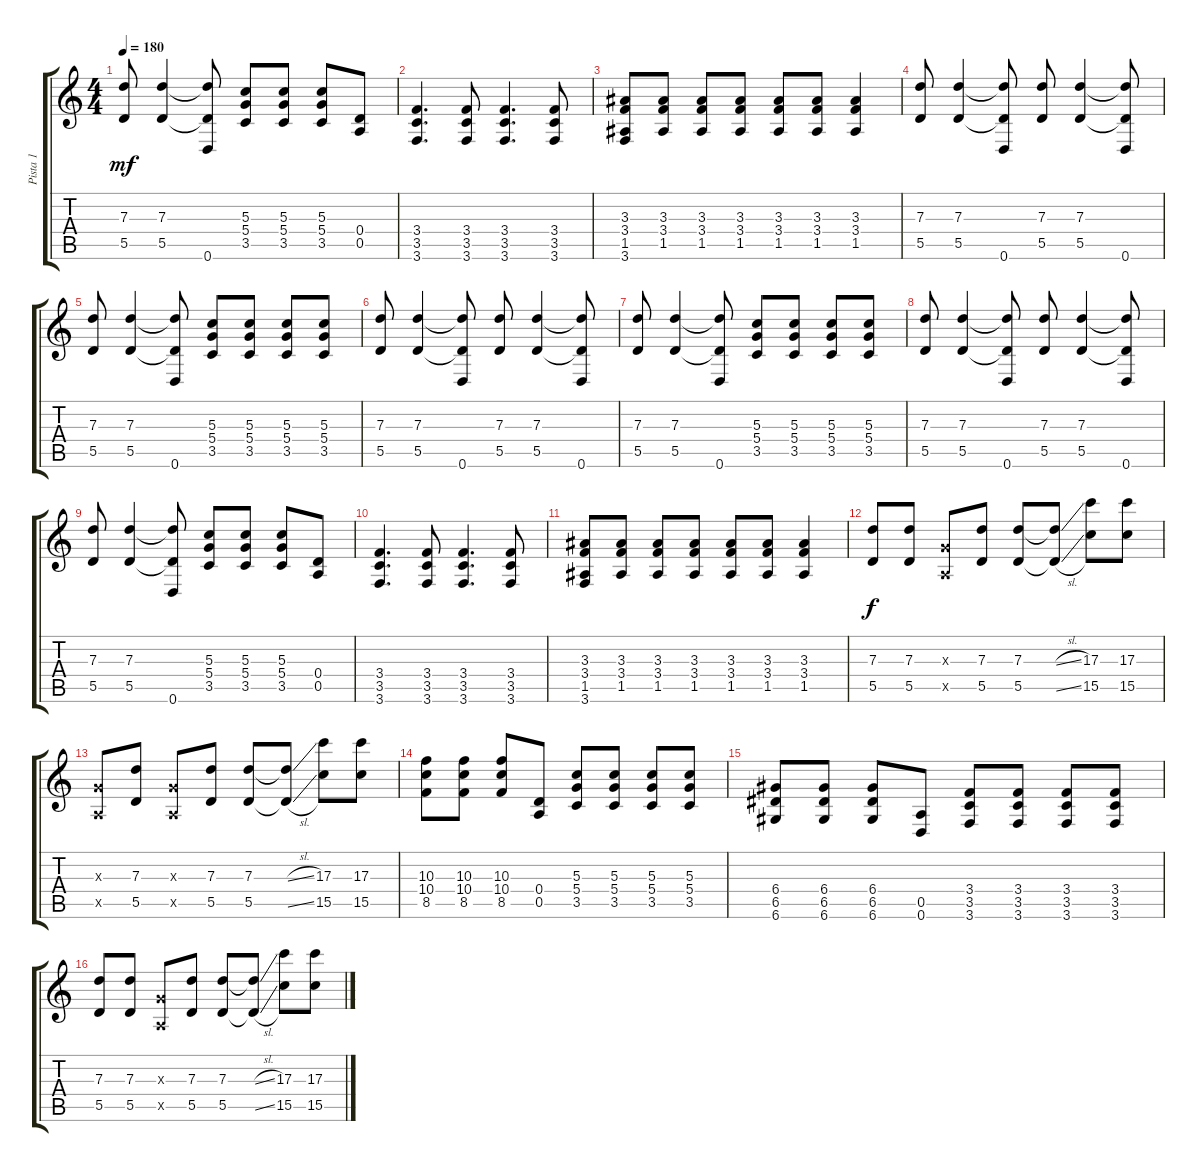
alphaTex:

\track ("Pista 1" "Pista 1") {instrument distortionguitar}
\staff {score tabs}
\tuning (E4 B3 G3 D3 A2 D2) {hide}
\ts (4 4)
\tempo 180
\clef g2
\ks c
(7.3 5.5).8{dy mf} (7.3 5.5).4 (7.3{t} 5.5{t} 0.6).8 (5.3 5.4 3.5).8 (5.3 5.4 3.5).8 (5.3 5.4 3.5).8 (0.4 0.5).8 |
(3.4 3.5 3.6).4{d} (3.4 3.5 3.6).8 (3.4 3.5 3.6).4{d} (3.4 3.5 3.6).8 |
(3.3 3.4 1.5 3.6).8 (3.3 3.4 1.5).8 (3.3 3.4 1.5).8 (3.3 3.4 1.5).8 (3.3 3.4 1.5).8 (3.3 3.4 1.5).8 (3.3 3.4 1.5).4 |
(7.3 5.5).8 (7.3 5.5).4 (7.3{t} 5.5{t} 0.6).8 (7.3 5.5).8 (7.3 5.5).4 (7.3{t} 5.5{t} 0.6).8 |
(7.3 5.5).8 (7.3 5.5).4 (7.3{t} 5.5{t} 0.6).8 (5.3 5.4 3.5).8 (5.3 5.4 3.5).8 (5.3 5.4 3.5).8 (5.3 5.4 3.5).8 |
(7.3 5.5).8 (7.3 5.5).4 (7.3{t} 5.5{t} 0.6).8 (7.3 5.5).8 (7.3 5.5).4 (7.3{t} 5.5{t} 0.6).8 |
(7.3 5.5).8 (7.3 5.5).4 (7.3{t} 5.5{t} 0.6).8 (5.3 5.4 3.5).8 (5.3 5.4 3.5).8 (5.3 5.4 3.5).8 (5.3 5.4 3.5).8 |
(7.3 5.5).8 (7.3 5.5).4 (7.3{t} 5.5{t} 0.6).8 (7.3 5.5).8 (7.3 5.5).4 (7.3{t} 5.5{t} 0.6).8 |
(7.3 5.5).8 (7.3 5.5).4 (7.3{t} 5.5{t} 0.6).8 (5.3 5.4 3.5).8 (5.3 5.4 3.5).8 (5.3 5.4 3.5).8 (0.4 0.5).8 |
(3.4 3.5 3.6).4{d} (3.4 3.5 3.6).8 (3.4 3.5 3.6).4{d} (3.4 3.5 3.6).8 |
(3.3 3.4 1.5 3.6).8 (3.3 3.4 1.5).8 (3.3 3.4 1.5).8 (3.3 3.4 1.5).8 (3.3 3.4 1.5).8 (3.3 3.4 1.5).8 (3.3 3.4 1.5).4 |
(7.3 5.5).8{dy f} (7.3 5.5).8 (0.3{x} 0.5{x}).8 (7.3 5.5).8 (7.3 5.5).8 (7.3{sl t} 5.5{sl t}).8 (17.3 15.5).8 (17.3 15.5).8 |
(0.3{x} 0.5{x}).8 (7.3 5.5).8 (0.3{x} 0.5{x}).8 (7.3 5.5).8 (7.3 5.5).8 (7.3{sl t} 5.5{sl t}).8 (17.3 15.5).8 (17.3 15.5).8 |
(10.3 10.4 8.5).8 (10.3 10.4 8.5).8 (10.3 10.4 8.5).8 (0.4 0.5).8 (5.3 5.4 3.5).8 (5.3 5.4 3.5).8 (5.3 5.4 3.5).8 (5.3 5.4 3.5).8 |
(6.4 6.5 6.6).8 (6.4 6.5 6.6).8 (6.4 6.5 6.6).8 (0.5 0.6).8 (3.4 3.5 3.6).8 (3.4 3.5 3.6).8 (3.4 3.5 3.6).8 (3.4 3.5 3.6).8 |
(7.3 5.5).8 (7.3 5.5).8 (0.3{x} 0.5{x}).8 (7.3 5.5).8 (7.3 5.5).8 (7.3{sl t} 5.5{sl t}).8 (17.3 15.5).8 (17.3 15.5).8
